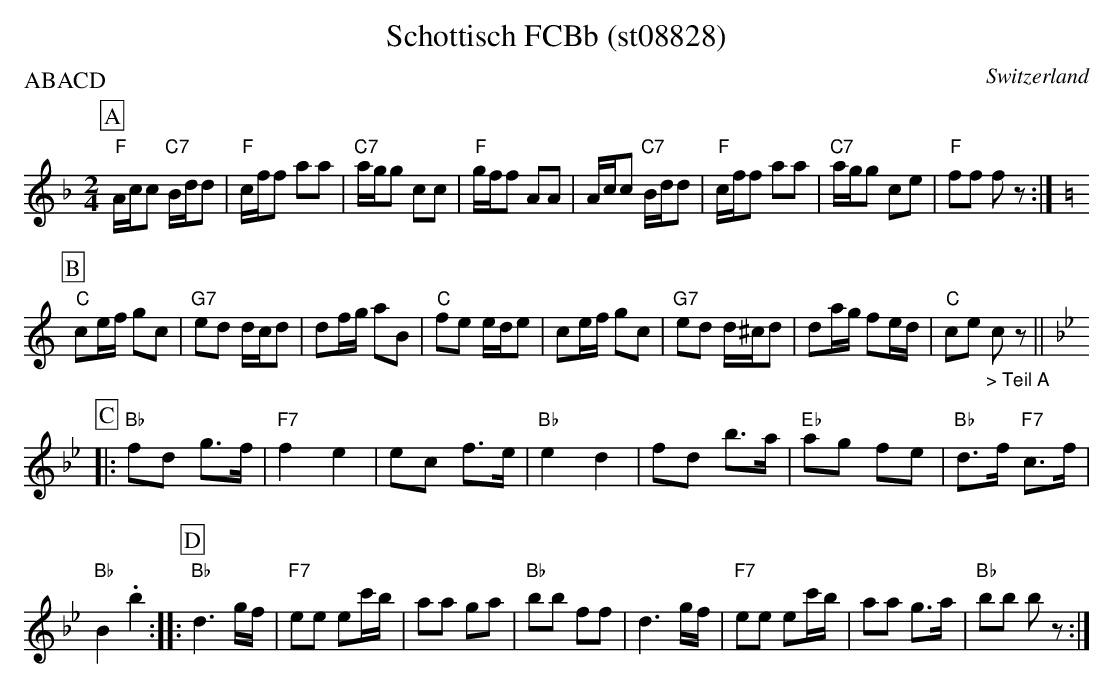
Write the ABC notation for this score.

X:1
T: Schottisch FCBb (st08828)
P:ABACD
O:Switzerland
M:2/4
L:1/8
K:F major
[P:A] "F"A/c/c "C7"B/d/d | "F"c/f/f aa | "C7"a/g/g cc | "F"g/f/f AA | A/c/c "C7"B/d/d | "F"c/f/f aa | "C7"a/g/g ce | "F"ff fz :|[P:B] [K:C]
"C"ce/f/ gc | "G7"ed d/c/d | df/g/ aB | "C"fe e/d/e | ce/f/ gc | "G7"ed d/^c/d | da/g/ fe/d/ | "C"ce "_> Teil A"cz || [K:Bb]
[P:C] |: "Bb"fd g>f | "F7"f2e2 | ec f>e | "Bb"e2d2 | fd b>a | "Eb"ag fe | "Bb"d>f "F7"c>f |
"Bb"B2.b2 ::[P:D] "Bb"d3g/f/ | "F7"ee ec'/b/ | aa ga | "Bb"bb ff | d3g/f/ | "F7"ee ec'/b/ | aa g>a | "Bb"bb bz :|
